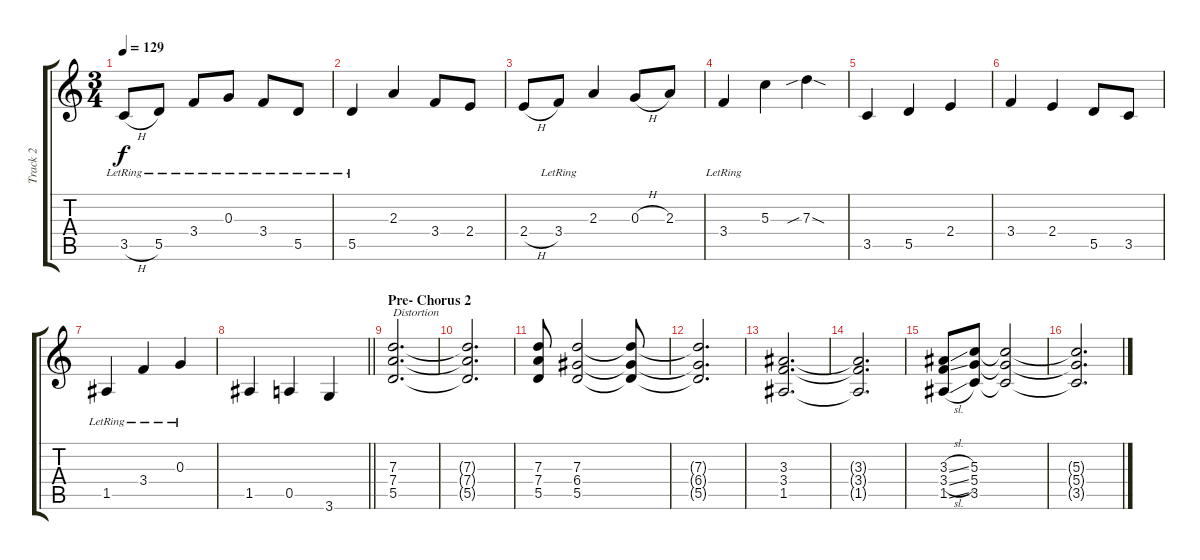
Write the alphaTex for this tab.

\track ("Track 2" "Track 2") {instrument acousticguitarsteel}
\staff {score tabs}
\tuning (E4 B3 G3 D3 A2 E2) {hide}
\ts (3 4)
\tempo 129
\clef g2
\ks c
3.5{h lr}.8{dy f} 5.5{lr}.8 3.4{lr}.8 0.3{lr}.8 3.4{lr}.8 5.5{lr}.8 |
5.5{lr}.4 2.3.4 3.4.8 2.4.8 |
2.4{h}.8 3.4{lr}.8 2.3.4 0.3{h}.8 2.3.8 |
3.4{lr}.4 5.3.4 7.3{sib sod}.4 |
3.5.4 5.5.4 2.4.4 |
3.4.4 2.4.4 5.5.8 3.5.8 |
1.5{lr}.4 3.4{lr}.4 0.3{lr}.4 |
\barLineRight lightlight
1.5.4 0.5.4 3.6.4 |
\section ("" "Pre- Chorus 2")
(7.3 7.4 5.5).2{d txt "Distortion" instrument distortionguitar} |
(7.3{t} 7.4{t} 5.5{t}).2{d} |
(7.3 7.4 5.5).8 (7.3 6.4 5.5).2 (7.3{t} 6.4{t} 5.5{t}).8 |
(7.3{t} 6.4{t} 5.5{t}).2{d} |
(3.3 3.4 1.5).2{d} |
(3.3{t} 3.4{t} 1.5{t}).2{d} |
(3.3{sl} 3.4{sl} 1.5{sl}).8 (5.3 5.4 3.5).8 (5.3{t} 5.4{t} 3.5{t}).2 |
(5.3{t} 5.4{t} 3.5{t}).2{d}
